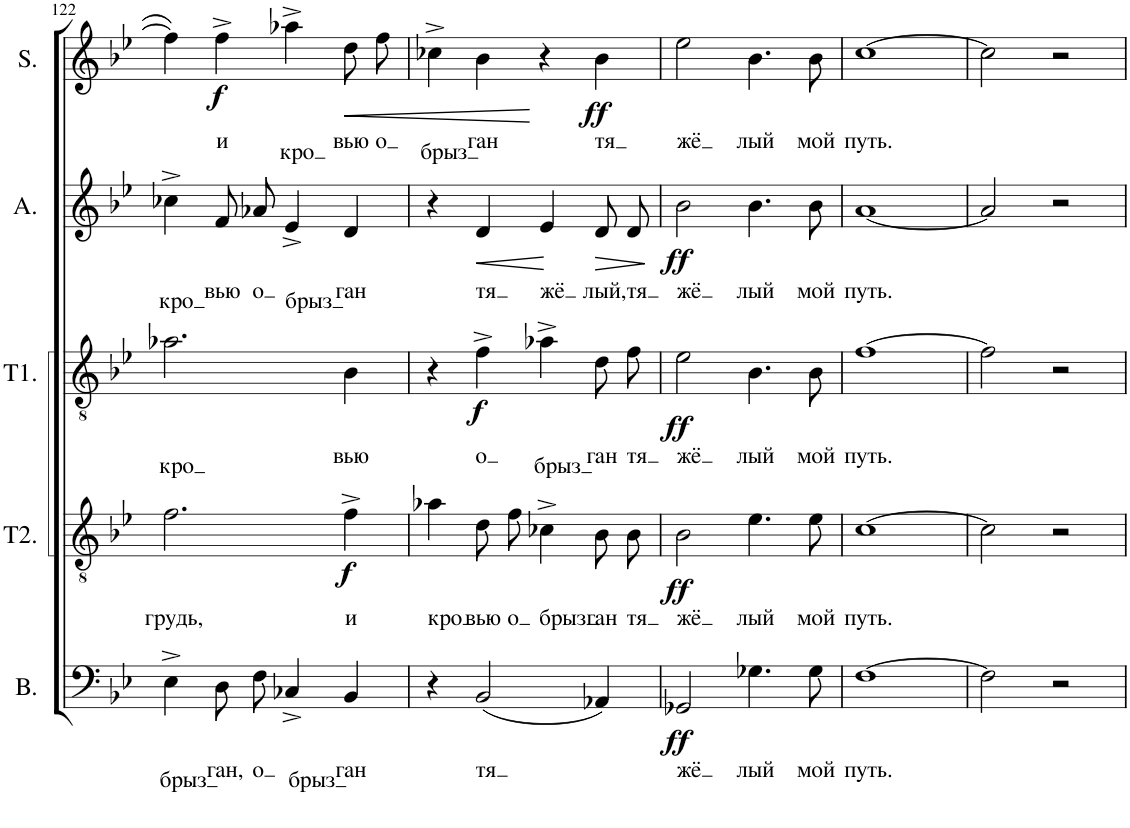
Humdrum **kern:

**kern	**text	**dynam	**kern	**text	**dynam	**kern	**text	**dynam	**kern	**text	**dynam	**kern	**text	**dynam
*part5	*part5	*part5	*part4	*part4	*part4	*part3	*part3	*part3	*part2	*part2	*part2	*part1	*part1	*part1
*staff5	*staff5	*staff5	*staff4	*staff4	*staff4	*staff3	*staff3	*staff3	*staff2	*staff2	*staff2	*staff1	*staff1	*staff1
*I"Bass	*	*	*I"Tenor 2	*	*	*I"Tenor 1	*	*	*I"Alto	*	*	*I"Soprano	*	*
*I'B.	*	*	*I'T2.	*	*	*I'T1.	*	*	*I'A.	*	*	*I'S.	*	*
!!LO:PB:g=z
*clefF4	*	*	*clefGv2	*	*	*clefGv2	*	*	*clefG2	*	*	*clefG2	*	*
*k[b-e-]	*	*	*k[b-e-]	*	*	*k[b-e-]	*	*	*k[b-e-]	*	*	*k[b-e-]	*	*
*M2/2	*	*	*M2/2	*	*	*M2/2	*	*	*M2/2	*	*	*M2/2	*	*
*met(c|)	*	*	*met(c|)	*	*	*met(c|)	*	*	*met(c|)	*	*	*met(c|)	*	*
=122	=122	=122	=122	=122	=122	=122	=122	=122	=122	=122	=122	=122	=122	=122
!	!LO:LY:b	!	!	!LO:LY:b	!	!	!LO:LY:b	!	!	!LO:LY:b	!	!	!	!
4E-^\	брыз	.	2.f\	грудь,	.	2.a-X\	кро	.	4cc-X^\	кро	.	4ff\]	.	.
!	!LO:LY:b	!	!	!	!	!	!	!	!	!LO:LY:b	!	!	!LO:LY:b	!LO:DY:b
8D\L	ган,	.	.	.	.	.	.	.	8f/L	вью	.	4ff^\	и	f
!	!LO:LY:b	!	!	!	!	!	!	!	!	!LO:LY:b	!	!	!	!
8F\J	о	.	.	.	.	.	.	.	8a-X/J	о	.	.	.	.
!	!LO:LY:b	!	!	!	!	!	!	!	!	!LO:LY:b	!	!	!LO:LY:b	!
4C-X^/	брыз	.	.	.	.	.	.	.	4e-^/	брыз	.	4aa-X^\	кро	.
!	!LO:LY:b	!	!	!LO:LY:b	!LO:DY:b	!	!LO:LY:b	!	!	!LO:LY:b	!	!	!LO:LY:b	!LO:HP:b
4BB-/	ган	.	4f^\	и	f	4B-\	вью	.	4d/	ган	.	8dd\L	вью	<
!	!	!	!	!	!	!	!	!	!	!	!	!	!LO:LY:b	!
.	.	.	.	.	.	.	.	.	.	.	.	8ff\J	о	.
=123	=123	=123	=123	=123	=123	=123	=123	=123	=123	=123	=123	=123	=123	=123
!	!	!	!	!LO:LY:b	!	!	!	!	!	!	!	!	!LO:LY:b	!
4r	.	.	4a-X\	кро	.	4r	.	.	4r	.	.	4cc-X^\	брыз	.
!	!LO:LY:b	!	!	!LO:LY:b	!	!	!LO:LY:b	!LO:DY:b	!	!LO:LY:b	!LO:HP:b	!	!LO:LY:b	!
(2BB-/	тя	.	8d\L	вью	.	4f^\	о	f	4d/	тя	<	4b-\	ган	.
!	!	!	!	!LO:LY:b	!	!	!	!	!	!	!	!	!	!
.	.	.	8f\J	о	.	.	.	.	.	.	.	.	.	.
!	!	!	!	!LO:LY:b	!	!	!LO:LY:b	!	!	!LO:LY:b	!	!	!	!
.	.	.	4c-X^\	брыз	.	4a-X^\	брыз	.	4e-/	жё	[	4r	.	[
!	!	!	!	!LO:LY:b	!	!	!LO:LY:b	!	!	!LO:LY:b	!LO:HP:b	!	!LO:LY:b	!LO:DY:b
4AA-X/)	.	.	8B-\L	ган	.	8d\L	ган	.	8d/L	лый,	>	4b-\	тя	ff
!	!	!	!	!LO:LY:b	!	!	!LO:LY:b	!	!	!LO:LY:b	!	!	!	!
.	.	.	8B-\J	тя	.	8f\J	тя	.	8d/J	тя	.	.	.	.
.	.	.	.	.	.	.	.	.	.	.	]	.	.	.
=124	=124	=124	=124	=124	=124	=124	=124	=124	=124	=124	=124	=124	=124	=124
!	!LO:LY:b	!LO:DY:b	!	!LO:LY:b	!LO:DY:b	!	!LO:LY:b	!LO:DY:b	!	!LO:LY:b	!LO:DY:b	!	!LO:LY:b	!
2GG-X/	жё	ff	2B-\	жё	ff	2e-\	жё	ff	2b-\	жё	ff	2ee-\	жё	.
!	!LO:LY:b	!	!	!LO:LY:b	!	!	!LO:LY:b	!	!	!LO:LY:b	!	!	!LO:LY:b	!
4.G-X\	лый	.	4.e-\	лый	.	4.B-\	лый	.	4.b-\	лый	.	4.b-\	лый	.
!	!LO:LY:b	!	!	!LO:LY:b	!	!	!LO:LY:b	!	!	!LO:LY:b	!	!	!LO:LY:b	!
8G-\	мой	.	8e-\	мой	.	8B-\	мой	.	8b-\	мой	.	8b-\	мой	.
=125	=125	=125	=125	=125	=125	=125	=125	=125	=125	=125	=125	=125	=125	=125
!	!LO:LY:b	!	!	!LO:LY:b	!	!	!LO:LY:b	!	!	!LO:LY:b	!	!	!LO:LY:b	!
[1F	путь.	.	[1c	путь.	.	[1f	путь.	.	[1a	путь.	.	[1cc	путь.	.
=126	=126	=126	=126	=126	=126	=126	=126	=126	=126	=126	=126	=126	=126	=126
2F\]	.	.	2c\]	.	.	2f\]	.	.	2a/]	.	.	2cc\]	.	.
2r	.	.	2r	.	.	2r	.	.	2r	.	.	2r	.	.
=	=	=	=	=	=	=	=	=	=	=	=	=	=	=
*-	*-	*-	*-	*-	*-	*-	*-	*-	*-	*-	*-	*-	*-	*-
